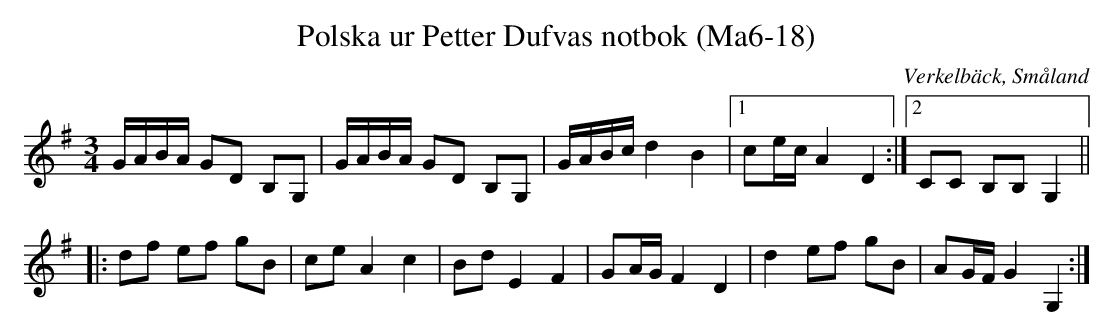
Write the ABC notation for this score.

X:1
T:Polska ur Petter Dufvas notbok (Ma6-18)
O:Verkelbäck, Småland
M:3/4
L:1/8
K:G
G/A/B/A/ GD B,G,|G/A/B/A/ GD B,G,|G/A/B/c/ d2 B2|1 ce/c/ A2 D2:|2CC B,B, G,2||
|:df ef gB|ce A2 c2|Bd E2 F2|GA/G/ F2 D2|d2 ef gB|AG/F/ G2 G,2:|
